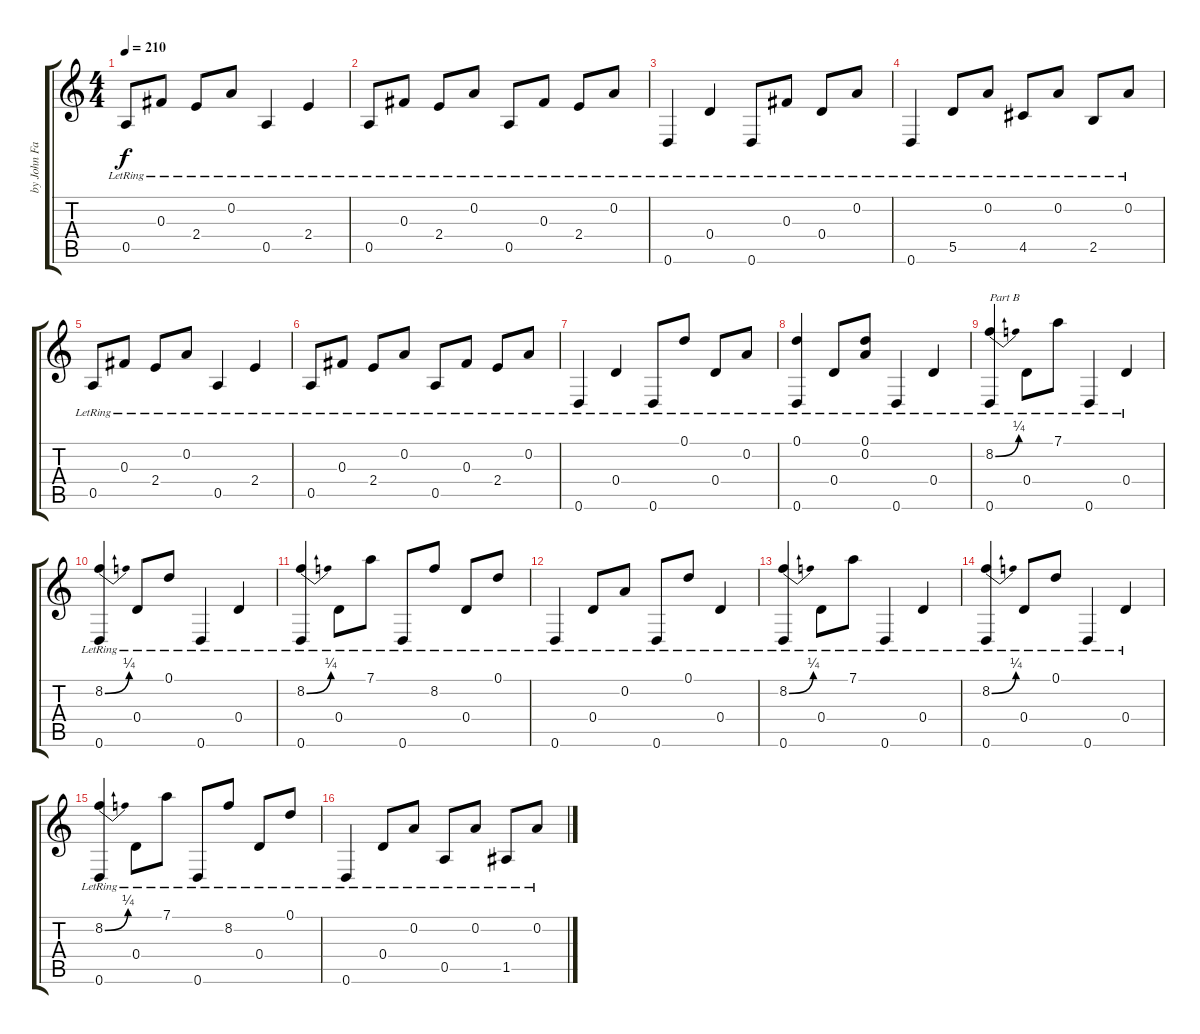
\track ("by John Fahey" "by John Fa") {instrument acousticguitarsteel}
\staff {score tabs}
\tuning (D4 A3 Gb3 D3 A2 D2) {hide}
\ts (4 4)
\tempo 210
\clef g2
\ks c
0.5{lr}.8{dy f} 0.3{lr}.8 2.4{lr}.8 0.2{lr}.8 0.5{lr}.4 2.4{lr}.4 |
0.5{lr}.8 0.3{lr}.8 2.4{lr}.8 0.2{lr}.8 0.5{lr}.8 0.3{lr}.8 2.4{lr}.8 0.2{lr}.8 |
0.6{lr}.4 0.4{lr}.4 0.6{lr}.8 0.3{lr}.8 0.4{lr}.8 0.2{lr}.8 |
0.6{lr}.4 5.5{lr}.8 0.2{lr}.8 4.5{lr}.8 0.2{lr}.8 2.5{lr}.8 0.2{lr}.8 |
0.5{lr}.8 0.3{lr}.8 2.4{lr}.8 0.2{lr}.8 0.5{lr}.4 2.4{lr}.4 |
0.5{lr}.8 0.3{lr}.8 2.4{lr}.8 0.2{lr}.8 0.5{lr}.8 0.3{lr}.8 2.4{lr}.8 0.2{lr}.8 |
0.6{lr}.4 0.4{lr}.4 0.6{lr}.8 0.1{lr}.8 0.4{lr}.8 0.2{lr}.8 |
(0.1{lr} 0.6{lr}).4 0.4{lr}.8 (0.1{lr} 0.2{lr}).8 0.6{lr}.4 0.4{lr}.4 |
(8.2{be (bend 0 0 60 1)} 0.6{lr}).4{txt "Part B"} 0.4{lr}.8 7.1{lr}.8 0.6{lr}.4 0.4{lr}.4 |
(8.2{be (bend 0 0 60 1)} 0.6{lr}).4 0.4{lr}.8 0.1{lr}.8 0.6{lr}.4 0.4{lr}.4 |
(8.2{be (bend 0 0 60 1)} 0.6{lr}).4 0.4{lr}.8 7.1{lr}.8 0.6{lr}.8 8.2{lr}.8 0.4{lr}.8 0.1{lr}.8 |
0.6{lr}.4 0.4{lr}.8 0.2{lr}.8 0.6{lr}.8 0.1{lr}.8 0.4{lr}.4 |
(8.2{be (bend 0 0 60 1)} 0.6{lr}).4 0.4{lr}.8 7.1{lr}.8 0.6{lr}.4 0.4{lr}.4 |
(8.2{be (bend 0 0 60 1)} 0.6{lr}).4 0.4{lr}.8 0.1{lr}.8 0.6{lr}.4 0.4{lr}.4 |
(8.2{be (bend 0 0 60 1)} 0.6{lr}).4 0.4{lr}.8 7.1{lr}.8 0.6{lr}.8 8.2{lr}.8 0.4{lr}.8 0.1{lr}.8 |
0.6{lr}.4 0.4{lr}.8 0.2{lr}.8 0.5{lr}.8 0.2{lr}.8 1.5{lr}.8 0.2{lr}.8
